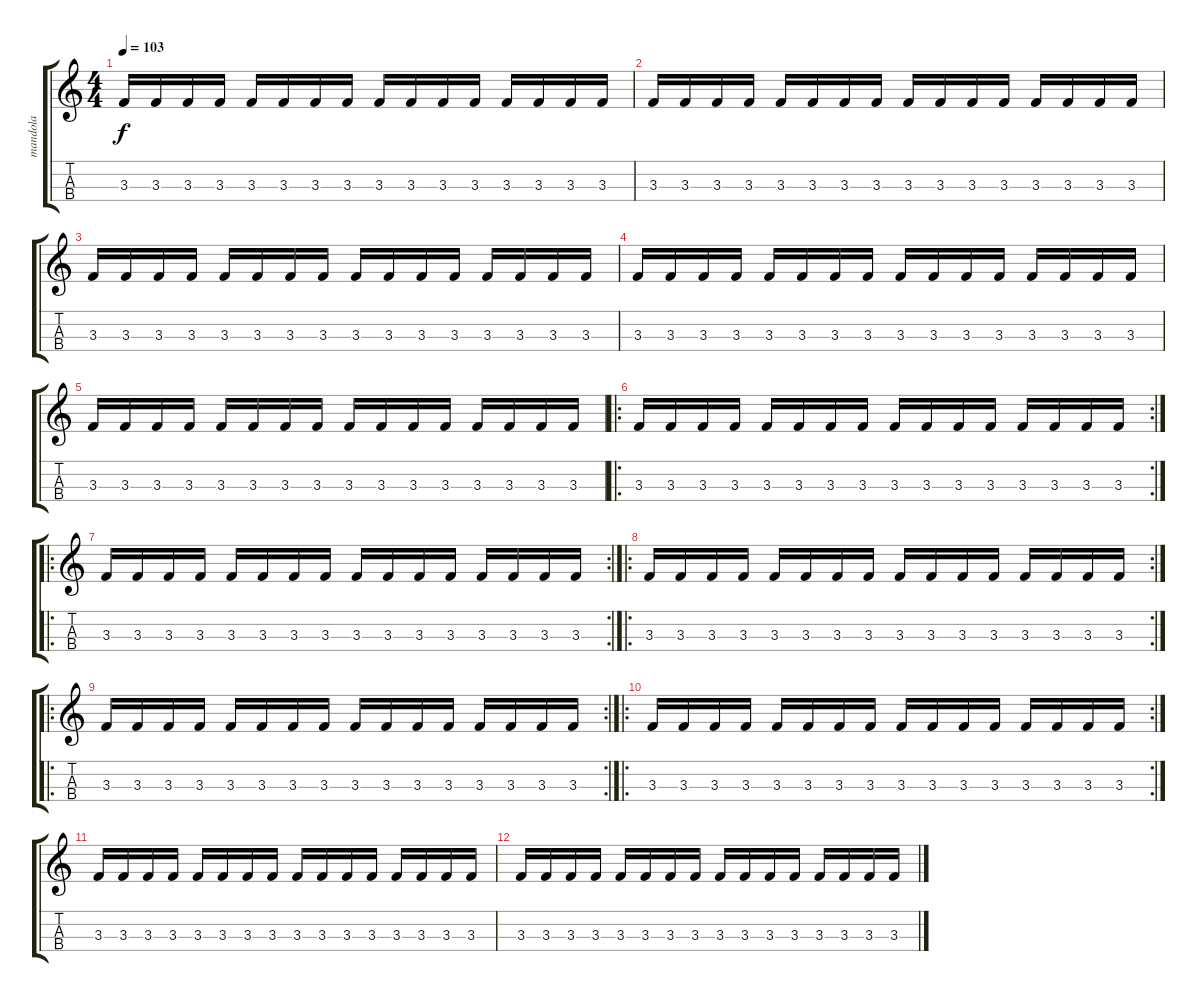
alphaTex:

\track ("mandola" "mandola") {instrument acousticguitarnylon}
\staff {score tabs}
\tuning (E4 A3 D3 G2) {hide}
\ts (4 4)
\tempo 103
\clef g2
\ks c
3.3.16{dy f} 3.3.16 3.3.16 3.3.16 3.3.16 3.3.16 3.3.16 3.3.16 3.3.16 3.3.16 3.3.16 3.3.16 3.3.16 3.3.16 3.3.16 3.3.16 |
3.3.16 3.3.16 3.3.16 3.3.16 3.3.16 3.3.16 3.3.16 3.3.16 3.3.16 3.3.16 3.3.16 3.3.16 3.3.16 3.3.16 3.3.16 3.3.16 |
3.3.16 3.3.16 3.3.16 3.3.16 3.3.16 3.3.16 3.3.16 3.3.16 3.3.16 3.3.16 3.3.16 3.3.16 3.3.16 3.3.16 3.3.16 3.3.16 |
3.3.16 3.3.16 3.3.16 3.3.16 3.3.16 3.3.16 3.3.16 3.3.16 3.3.16 3.3.16 3.3.16 3.3.16 3.3.16 3.3.16 3.3.16 3.3.16 |
3.3.16 3.3.16 3.3.16 3.3.16 3.3.16 3.3.16 3.3.16 3.3.16 3.3.16 3.3.16 3.3.16 3.3.16 3.3.16 3.3.16 3.3.16 3.3.16 |
\ro
\rc 2
3.3.16 3.3.16 3.3.16 3.3.16 3.3.16 3.3.16 3.3.16 3.3.16 3.3.16 3.3.16 3.3.16 3.3.16 3.3.16 3.3.16 3.3.16 3.3.16 |
\ro
\rc 2
3.3.16 3.3.16 3.3.16 3.3.16 3.3.16 3.3.16 3.3.16 3.3.16 3.3.16 3.3.16 3.3.16 3.3.16 3.3.16 3.3.16 3.3.16 3.3.16 |
\ro
\rc 2
3.3.16 3.3.16 3.3.16 3.3.16 3.3.16 3.3.16 3.3.16 3.3.16 3.3.16 3.3.16 3.3.16 3.3.16 3.3.16 3.3.16 3.3.16 3.3.16 |
\ro
\rc 2
3.3.16 3.3.16 3.3.16 3.3.16 3.3.16 3.3.16 3.3.16 3.3.16 3.3.16 3.3.16 3.3.16 3.3.16 3.3.16 3.3.16 3.3.16 3.3.16 |
\ro
\rc 2
3.3.16 3.3.16 3.3.16 3.3.16 3.3.16 3.3.16 3.3.16 3.3.16 3.3.16 3.3.16 3.3.16 3.3.16 3.3.16 3.3.16 3.3.16 3.3.16 |
3.3.16 3.3.16 3.3.16 3.3.16 3.3.16 3.3.16 3.3.16 3.3.16 3.3.16{volume 0} 3.3.16 3.3.16 3.3.16 3.3.16 3.3.16 3.3.16 3.3.16 |
3.3.16 3.3.16 3.3.16 3.3.16 3.3.16 3.3.16 3.3.16 3.3.16 3.3.16 3.3.16 3.3.16 3.3.16 3.3.16 3.3.16 3.3.16 3.3.16
